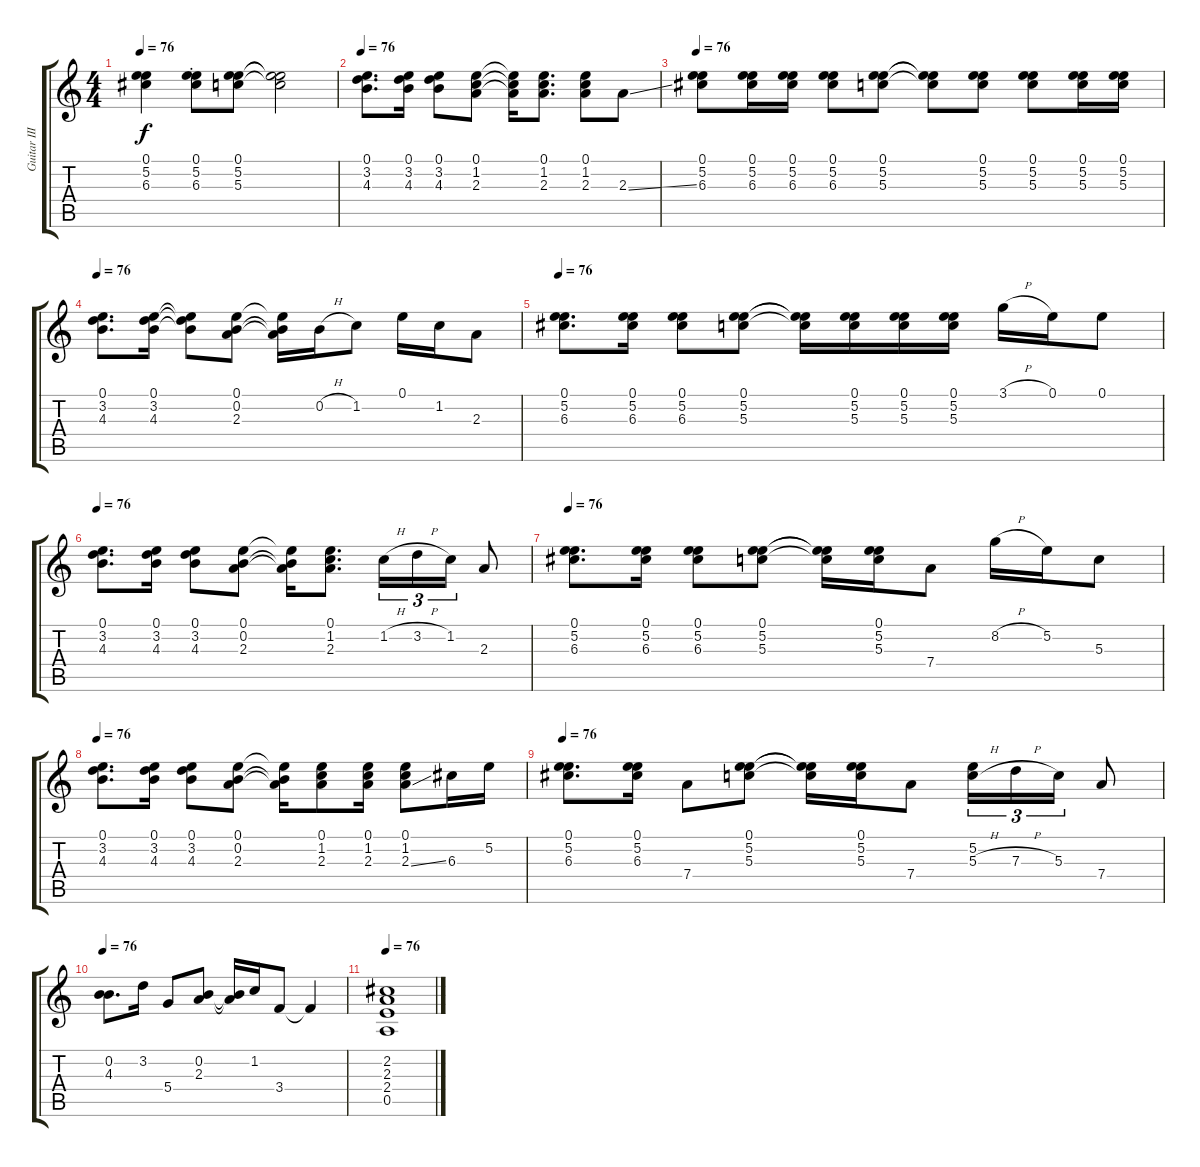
\track ("Guitar III(Slight Distortion+Chorus)" "Guitar III") {instrument electricguitarjazz}
\staff {score tabs}
\tuning (E4 B3 G3 D3 A2 E2) {hide}
\ts (4 4)
\tempo 76
\clef g2
\ks c
(0.1 5.2 6.3).4{dy f} (0.1{st} 5.2{st} 6.3{st}).8 (0.1 5.2 5.3).8 (0.1{t} 5.2{t} 5.3{t}).2 |
\tempo 76
(0.1 3.2 4.3).8{d} (0.1 3.2 4.3).16 (0.1 3.2 4.3).8 (0.1 1.2 2.3).8 (0.1{t} 1.2{t} 2.3{t}).16 (0.1 1.2 2.3).8{d} (0.1 1.2 2.3).8 2.3{ss}.8 |
\tempo 76
(0.1 5.2 6.3).8 (0.1 5.2 6.3).16 (0.1 5.2 6.3).16 (0.1 5.2 6.3).8 (0.1 5.2 5.3).8 (0.1{t} 5.2{t} 5.3{t}).8 (0.1 5.2 5.3).8 (0.1 5.2 5.3).8 (0.1 5.2 5.3).16 (0.1 5.2 5.3).16 |
\tempo 76
(0.1 3.2 4.3).8{d} (0.1 3.2 4.3).16 (0.1{t} 3.2{t} 4.3{t}).8 (0.1 0.2 2.3).8 (0.1{t} 0.2{t} 2.3{t}).16 0.2{h}.16 1.2.8 0.1.16 1.2.16 2.3.8 |
\tempo 76
(0.1 5.2 6.3).8{d} (0.1 5.2 6.3).16 (0.1 5.2 6.3).8 (0.1 5.2 5.3).8 (0.1{t} 5.2{t} 5.3{t}).16 (0.1 5.2 5.3).16 (0.1 5.2 5.3).16 (0.1 5.2 5.3).16 3.1{h}.16 0.1.16 0.1.8 |
\tempo 76
(0.1 3.2 4.3).8{d} (0.1 3.2 4.3).16 (0.1 3.2 4.3).8 (0.1 0.2 2.3).8 (0.1{t} 0.2{t} 2.3{t}).16 (0.1 1.2 2.3).8{d} 1.2{h}.16{tu (3 2)} 3.2{h}.16{tu (3 2)} 1.2.16{tu (3 2)} 2.3.8 |
\tempo 76
(0.1 5.2 6.3).8{d} (0.1 5.2 6.3).16 (0.1 5.2 6.3).8 (0.1 5.2 5.3).8 (0.1{t} 5.2{t} 5.3{t}).16 (0.1 5.2 5.3).16 7.4.8 8.2{h}.16 5.2.16 5.3.8 |
\tempo 76
(0.1 3.2 4.3).8{d} (0.1 3.2 4.3).16 (0.1 3.2 4.3).8 (0.1 0.2 2.3).8 (0.1{t} 0.2{t} 2.3{t}).16 (0.1 1.2 2.3).8 (0.1 1.2 2.3).16 (0.1 1.2 2.3{ss}).8 6.3.16 5.2.16 |
\tempo 76
(0.1 5.2 6.3).8{d} (0.1 5.2 6.3).16 7.4.8 (0.1 5.2 5.3).8 (0.1{t} 5.2{t} 5.3{t}).16 (0.1 5.2 5.3).16 7.4.8 (5.2 5.3{h}).16{tu (3 2)} 7.3{h}.16{tu (3 2)} 5.3.16{tu (3 2)} 7.4.8 |
\tempo 76
(0.2 4.3).8{d} 3.2.16 5.4.8 (0.2 2.3).8 (0.2{t} 2.3{t}).16 1.2.16 3.4.8 3.4{t}.4 |
\tempo 76
(2.2 2.3 2.4 0.5).1
